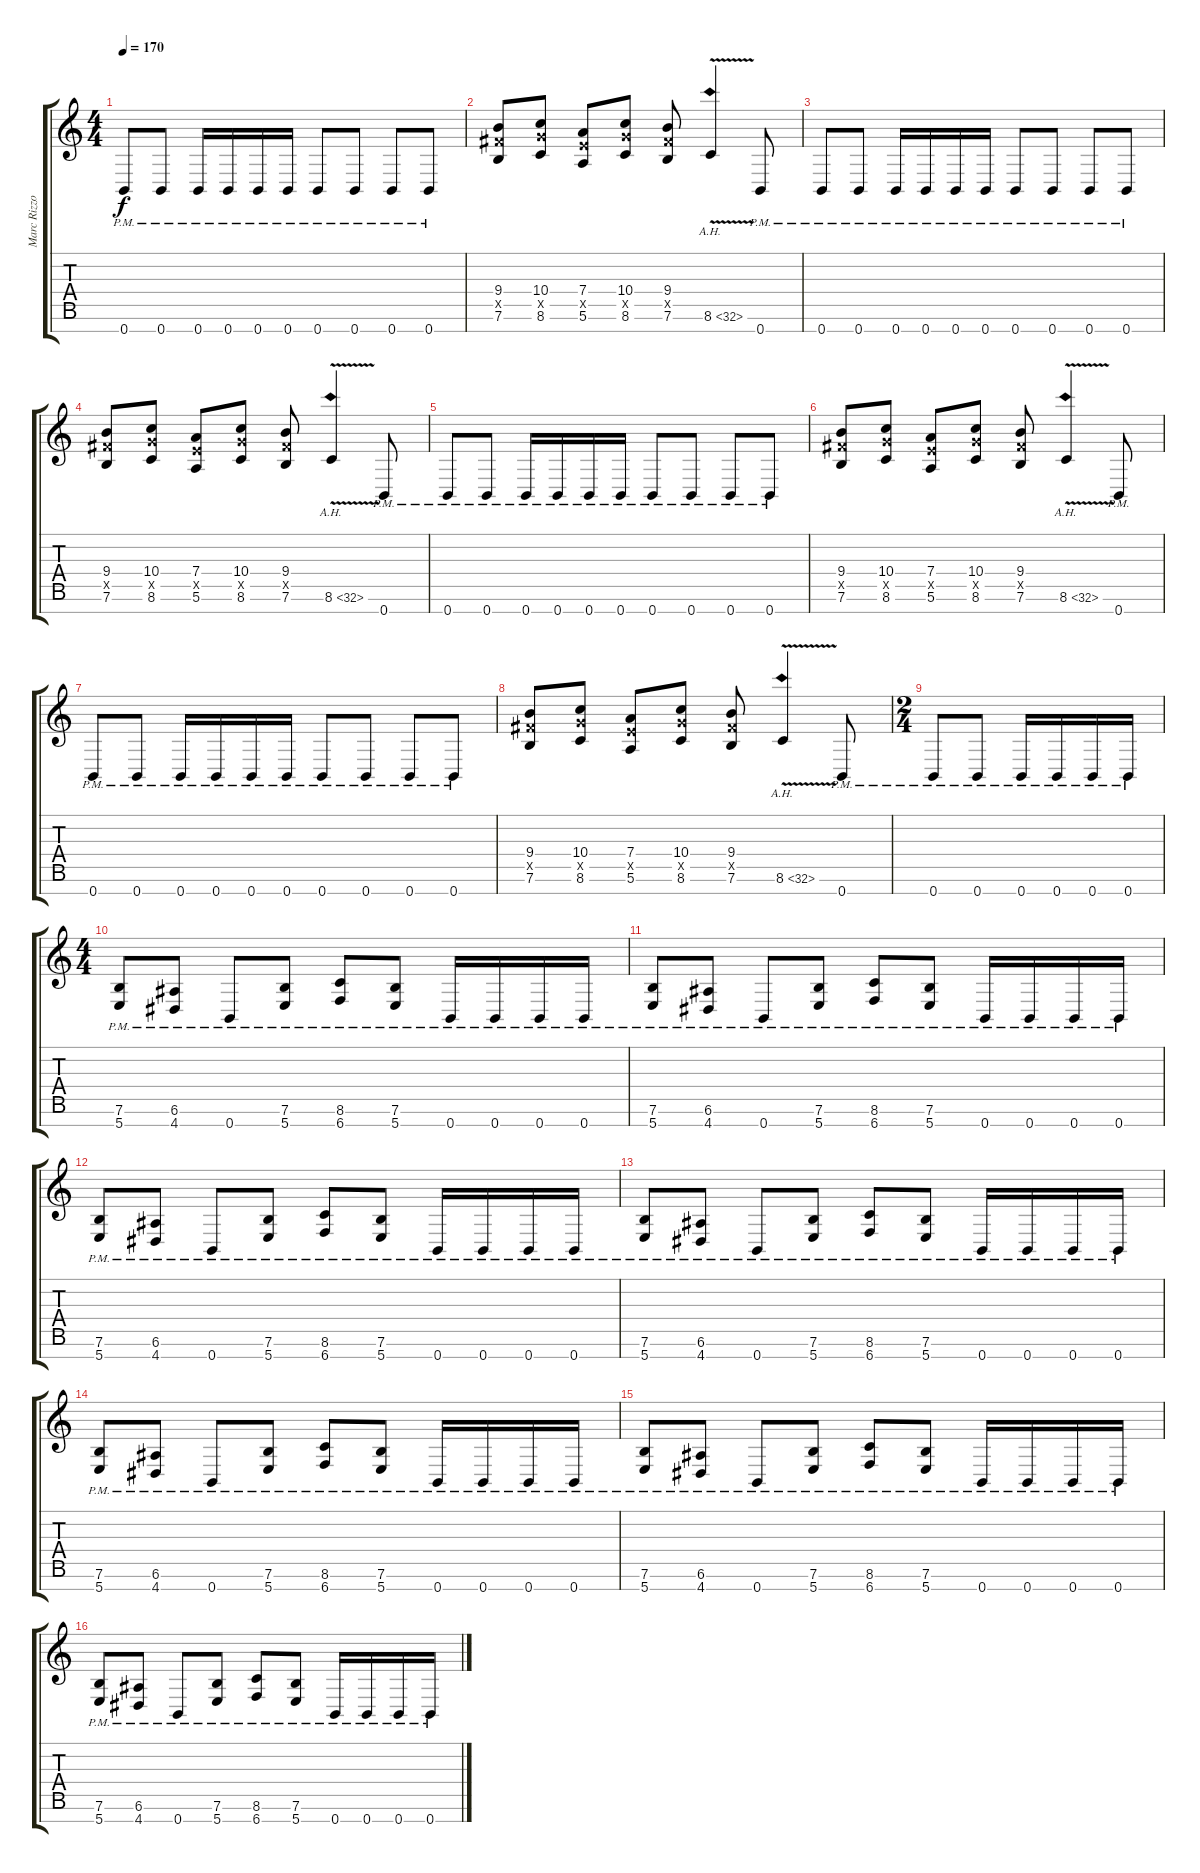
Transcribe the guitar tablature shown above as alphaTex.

\track ("Marc Rizzo" "Marc Rizzo") {instrument distortionguitar}
\staff {score tabs}
\tuning (E4 B3 G3 D3 A2 E2 B1) {hide}
\ts (4 4)
\tempo 170
\clef g2
\ks c
0.7{pm}.8{dy f} 0.7{pm}.8 0.7{pm}.16 0.7{pm}.16 0.7{pm}.16 0.7{pm}.16 0.7{pm}.8 0.7{pm}.8 0.7{pm}.8 0.7{pm}.8 |
(9.4 9.5{x} 7.6).8 (10.4 10.5{x} 8.6).8 (7.4 7.5{x} 5.6).8 (10.4 10.5{x} 8.6).8 (9.4 9.5{x} 7.6).8 8.6{ah 24 v}.4 0.7{pm}.8 |
0.7{pm}.8 0.7{pm}.8 0.7{pm}.16 0.7{pm}.16 0.7{pm}.16 0.7{pm}.16 0.7{pm}.8 0.7{pm}.8 0.7{pm}.8 0.7{pm}.8 |
(9.4 9.5{x} 7.6).8 (10.4 10.5{x} 8.6).8 (7.4 7.5{x} 5.6).8 (10.4 10.5{x} 8.6).8 (9.4 9.5{x} 7.6).8 8.6{ah 24 v}.4 0.7{pm}.8 |
0.7{pm}.8 0.7{pm}.8 0.7{pm}.16 0.7{pm}.16 0.7{pm}.16 0.7{pm}.16 0.7{pm}.8 0.7{pm}.8 0.7{pm}.8 0.7{pm}.8 |
(9.4 9.5{x} 7.6).8 (10.4 10.5{x} 8.6).8 (7.4 7.5{x} 5.6).8 (10.4 10.5{x} 8.6).8 (9.4 9.5{x} 7.6).8 8.6{ah 24 v}.4 0.7{pm}.8 |
0.7{pm}.8 0.7{pm}.8 0.7{pm}.16 0.7{pm}.16 0.7{pm}.16 0.7{pm}.16 0.7{pm}.8 0.7{pm}.8 0.7{pm}.8 0.7{pm}.8 |
(9.4 9.5{x} 7.6).8 (10.4 10.5{x} 8.6).8 (7.4 7.5{x} 5.6).8 (10.4 10.5{x} 8.6).8 (9.4 9.5{x} 7.6).8 8.6{ah 24 v}.4 0.7{pm}.8 |
\ts (2 4)
0.7{pm}.8 0.7{pm}.8 0.7{pm}.16 0.7{pm}.16 0.7{pm}.16 0.7{pm}.16 |
\ts (4 4)
(7.6{pm} 5.7{pm}).8 (6.6{pm} 4.7{pm}).8 0.7{pm}.8 (7.6{pm} 5.7{pm}).8 (8.6{pm} 6.7{pm}).8 (7.6{pm} 5.7{pm}).8 0.7{pm}.16 0.7{pm}.16 0.7{pm}.16 0.7{pm}.16 |
(7.6{pm} 5.7{pm}).8 (6.6{pm} 4.7{pm}).8 0.7{pm}.8 (7.6{pm} 5.7{pm}).8 (8.6{pm} 6.7{pm}).8 (7.6{pm} 5.7{pm}).8 0.7{pm}.16 0.7{pm}.16 0.7{pm}.16 0.7{pm}.16 |
(7.6{pm} 5.7{pm}).8 (6.6{pm} 4.7{pm}).8 0.7{pm}.8 (7.6{pm} 5.7{pm}).8 (8.6{pm} 6.7{pm}).8 (7.6{pm} 5.7{pm}).8 0.7{pm}.16 0.7{pm}.16 0.7{pm}.16 0.7{pm}.16 |
(7.6{pm} 5.7{pm}).8 (6.6{pm} 4.7{pm}).8 0.7{pm}.8 (7.6{pm} 5.7{pm}).8 (8.6{pm} 6.7{pm}).8 (7.6{pm} 5.7{pm}).8 0.7{pm}.16 0.7{pm}.16 0.7{pm}.16 0.7{pm}.16 |
(7.6{pm} 5.7{pm}).8 (6.6{pm} 4.7{pm}).8 0.7{pm}.8 (7.6{pm} 5.7{pm}).8 (8.6{pm} 6.7{pm}).8 (7.6{pm} 5.7{pm}).8 0.7{pm}.16 0.7{pm}.16 0.7{pm}.16 0.7{pm}.16 |
(7.6{pm} 5.7{pm}).8 (6.6{pm} 4.7{pm}).8 0.7{pm}.8 (7.6{pm} 5.7{pm}).8 (8.6{pm} 6.7{pm}).8 (7.6{pm} 5.7{pm}).8 0.7{pm}.16 0.7{pm}.16 0.7{pm}.16 0.7{pm}.16 |
(7.6{pm} 5.7{pm}).8 (6.6{pm} 4.7{pm}).8 0.7{pm}.8 (7.6{pm} 5.7{pm}).8 (8.6{pm} 6.7{pm}).8 (7.6{pm} 5.7{pm}).8 0.7{pm}.16 0.7{pm}.16 0.7{pm}.16 0.7{pm}.16
